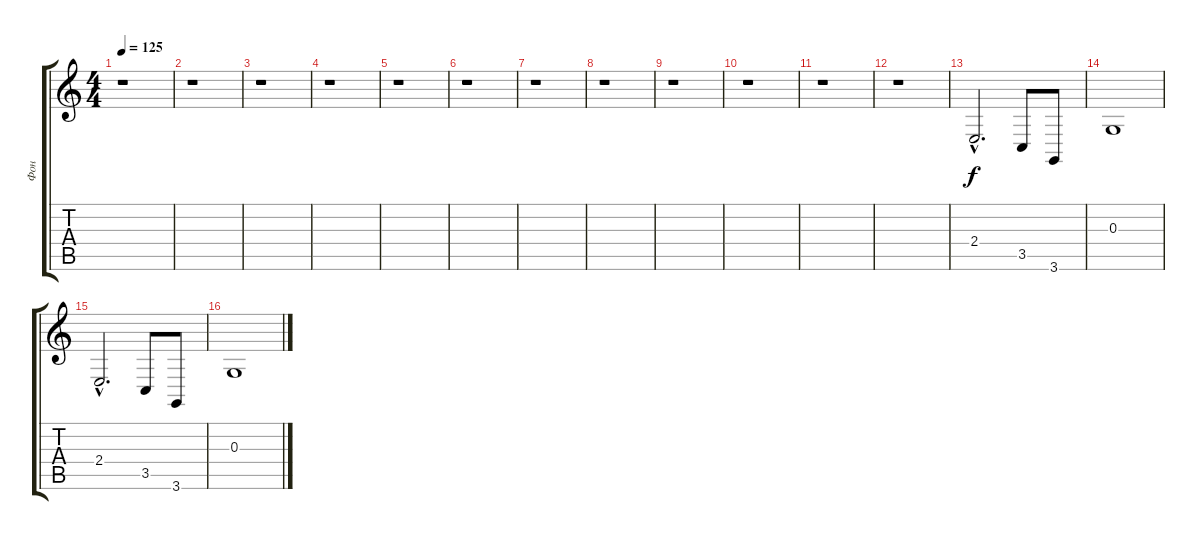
\track ("Фон" "Фон") {instrument stringensemble2}
\staff {score tabs}
\tuning (E4 B3 G3 D3 A2 E2) {hide}
\ts (4 4)
\tempo 125
\clef g2
\ks c
r.1{dy f} |
r.1 |
r.1 |
r.1 |
r.1 |
r.1 |
r.1 |
r.1 |
r.1 |
r.1 |
r.1 |
r.1 |
2.4{hac}.2{d} 3.5.8 3.6.8 |
0.3.1 |
2.4{hac}.2{d} 3.5.8 3.6.8 |
0.3.1
